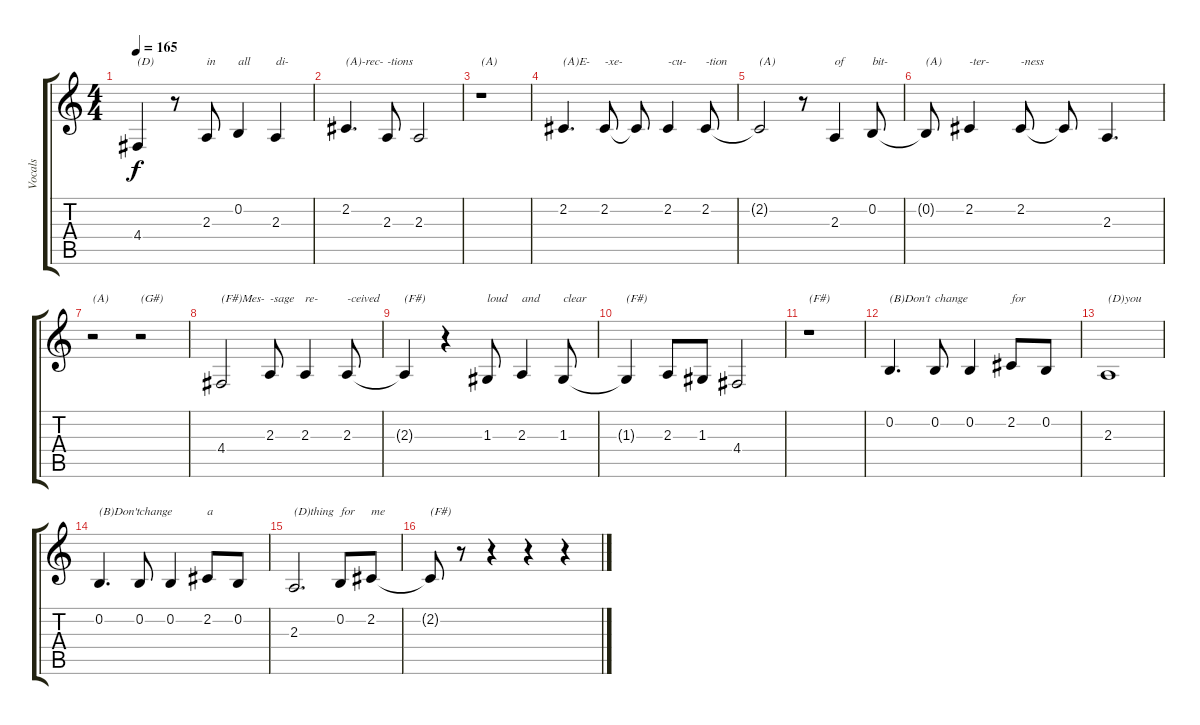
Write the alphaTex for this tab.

\track ("Vocals" "Vocals") {instrument lead2sawtooth}
\staff {score tabs}
\tuning (E4 B3 G3 D3 A2 E2) {hide}
\ts (4 4)
\tempo 165
\clef g2
\ks c
4.4{t}.4{txt "(D)" dy f} r.8 2.3.8{txt "in"} 0.2.4{txt "all"} 2.3.4{txt "di-"} |
2.2.4{d txt "(A)-rec-"} 2.3.8{txt "-tions"} 2.3.2 |
r.1{txt "(A)"} |
2.2.4{d txt "(A)E-"} 2.2.8{txt "-xe-"} 2.2{t}.8 2.2.4{txt "-cu-"} 2.2.8{txt "-tion"} |
2.2{t}.2{txt "(A)"} r.8 2.3.4{txt "of"} 0.2.8{txt "bit-"} |
0.2{t}.8{txt "(A)"} 2.2.4{txt "-ter-"} 2.2.8{txt "-ness"} 2.2{t}.8 2.3.4{d} |
r.2{txt "(A)"} r.2{txt "(G#)"} |
4.4.2{txt "(F#)Mes-"} 2.3.8{txt "-sage"} 2.3.4{txt "re-"} 2.3.8{txt "-ceived"} |
2.3{t}.4{txt "(F#)"} r.4 1.3.8{txt "loud"} 2.3.4{txt "and"} 1.3.8{txt "clear"} |
1.3{t}.4{txt "(F#)"} 2.3.8 1.3.8 4.4.2 |
r.1{txt "(F#)"} |
0.2.4{d txt "(B)Don't"} 0.2.8{txt "change"} 0.2.4 2.2.8{txt "for"} 0.2.8 |
2.3.1{txt "(D)you"} |
0.2.4{d txt "(B)Don't"} 0.2.8{txt "change"} 0.2.4 2.2.8{txt "a"} 0.2.8 |
2.3.2{d txt "(D)thing"} 0.2.8{txt "for"} 2.2.8{txt "me"} |
2.2{t}.8{txt "(F#)"} r.8 r.4 r.4 r.4
